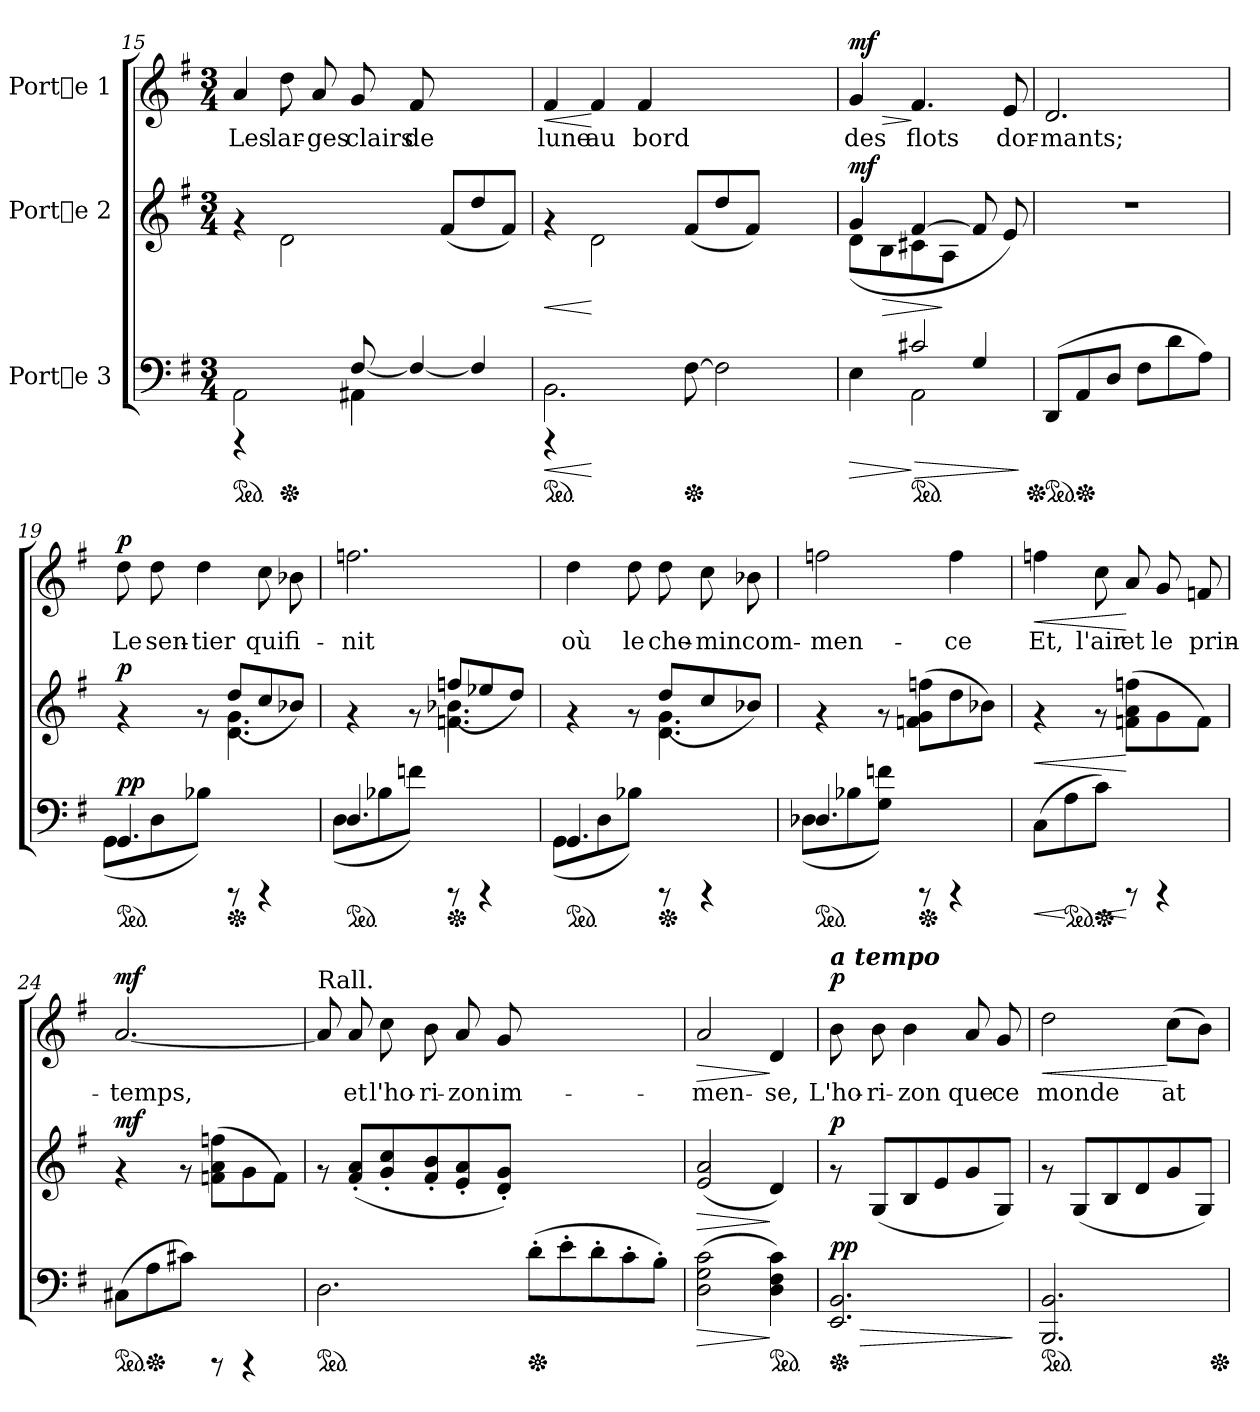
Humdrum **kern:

**kern	**dynam	**kern	**dynam	**kern	**text	**dynam
*part3	*part3	*part2	*part2	*part1	*part1	*part1
*staff3	*staff3	*staff2	*staff2	*staff1	*staff1	*staff1
*I"Porte 3	*	*I"Porte 2	*	*I"Porte 1	*	*
*clefF4	*	*clefG2	*	*clefG2	*	*
*k[f#]	*	*k[f#]	*	*k[f#]	*	*
*G:	*	*G:	*	*G:	*	*
*M3/4	*	*M3/4	*	*M3/4	*	*
*ped	*	*	*	*	*	*
=15	=15	=15	=15	=15	=15	=15
*^	*	*	*	*	*	*
*	*^	*	*	*	*	*	*
!	!	!	!	!	!	!	!LO:LY:b	!
4rEEE	2AA\	2ryy	.	4rf	.	4a/	Les	.
*Xped	*	*	*	*	*	*	*	*
!	!	!	!	!	!	!	!LO:LY:b	!
2..ryy	.	.	.	2d\	.	8dd\	lar-	.
!	!	!	!	!	!	!	!LO:LY:b	!
.	.	.	.	.	.	8a/	-ges	.
!	!	!	!	!	!	!	!LO:LY:b	!
.	[<8F#/	4AA#X\	.	.	.	8g/	clairs	.
!	!	!	!	!	!	!	!LO:LY:b	!
.	4F#/_<	.	.	.	.	8f#/	de	.
.	.	4.ryy	.	(>8f#/L	.	4.ryy	.	.
.	4F#/]	.	.	8dd/	.	.	.	.
.	.	.	.	8f#/J)	.	.	.	.
*v	*v	*v	*	*	*	*	*	*
!!LO:LB:g=z
=16	=16	=16	=16	=16	=16	=16
!	!LO:HP:b	!	!	!	!	!
!	!LO:HP:n=1:b	!	!	!	!	!
*^	*	*	*	*	*	*
*ped	*	*	*	*	*	*	*
!	!	!	!	!LO:HP:b	!	!LO:LY:b	!LO:HP:b
4rEEE	2.BB\	< <	4rf	<	4f#/	lune	<
!	!	!	!	!	!	!LO:LY:b	!
1ryy	.	[	2d\	[	4f#/	au	[
!	!	!	!	!	!	!LO:LY:b	!
.	.	.	.	.	4f#/	bord	.
*Xped	*	*	*	*	*	*	*
.	[>8F#\	.	(>8f#/L	.	2ryy	.	.
.	2F#\]	[	8dd/	.	.	.	.
.	.	.	8f#/J)	.	.	.	.
.	.	.	4ryy	.	.	.	.
8ryy	.	.	.	.	8ryy	.	.
=17	=17	=17	=17	=17	=17	=17	=17
!	!	!LO:HP:b	!	!LO:HP:b	!	!LO:LY:b	!LO:HP:b
*	*^	*	*^	*	*	*	*
!	!	!	!LO:DY:n=1:a	!	!	!	!	!	!
!	!	!	!LO:DY:n=2:a	!	!	!LO:DY:n=1:a	!	!	!LO:DY:n=1:a
2ryy	4E\	4ryy	> mf mf	4g/	(>8d\L	> mf	4g/	des	> mf
.	.	.	.	.	8B\	.	.	.	.
*ped	*	*	*	*	*	*	*	*	*
!	!	!	!LO:HP:n=1:b	!	!	!	!	!LO:LY:b	!
.	2c#X/	2AA\	] >	[<4f#/	8c#X\	.	4.f#/	flots	]
.	.	.	.	.	8A\J	]	.	.	.
4G/	.	.	.	8f#/]	4ryy	.	.	.	.
!	!	!	!	!	!	!	!	!LO:LY:b	!
.	.	.	.	8e/)	.	.	8e/	dor-	.
*v	*v	*v	*	*	*	*	*	*	*
*	*	*v	*v	*	*	*	*
.	]	.	.	.	.	.
=18	=18	=18	=18	=18	=18	=18
*Xped	*	*	*	*	*	*
*ped	*	*	*	*	*	*
!	!	!	!	!	!LO:LY:b	!
(>8DD/L	.	2.r	.	2.d/	-mants;	.
*Xped	*	*	*	*	*	*
8AA/	.	.	.	.	.	.
8D/J	.	.	.	.	.	.
8F#\L	.	.	.	.	.	.
8d\	.	.	.	.	.	.
8A\J)	.	.	.	.	.	.
=19	=19	=19	=19	=19	=19	=19
*ped	*	*	*	*	*	*
*^	*	*^	*	*	*	*
!	!	!LO:DY:a	!	!	!	!	!LO:LY:b	!
!	!	!LO:DY:n=1:a	!	!	!LO:DY:a	!	!	!LO:DY:a
4.GG/	(>8GG\L	p p	4rf	4.ryy	p	8dd\	Le	p
!	!	!	!	!	!	!	!LO:LY:b	!
.	8D\	.	.	.	.	8dd\	sen-	.
!	!	!	!	!	!	!	!LO:LY:b	!
.	8B-X\J)	.	8rf	.	.	4dd\	-tier	.
*Xped	*	*	*	*	*	*	*	*
8rCCC	4.ryy	.	4.g\ 4.d\	(>8dd/L	.	.	.	.
!	!	!	!	!	!	!	!LO:LY:b	!
4rCCC	.	.	.	8cc/	.	8cc\	qui	.
!	!	!	!	!	!	!	!LO:LY:b	!
.	.	.	.	8b-X/J)	.	8b-X\	fi-	.
!!LO:PB:g=z
=20	=20	=20	=20	=20	=20	=20	=20	=20
*ped	*	*	*	*	*	*	*	*
!	!	!	!	!	!	!	!LO:LY:b	!
4.D/	(>8D\L	.	4rf	4.ryy	.	2.ffn\	-nit	.
.	8B-X\	.	.	.	.	.	.	.
.	8fn\J)	.	8rf	.	.	.	.	.
*Xped	*	*	*	*	*	*	*	*
8rCCC	4.ryy	.	4.b-X\ 4.fn\	(>8ffn/L	.	.	.	.
4rCCC	.	.	.	8ee-X/	.	.	.	.
.	.	.	.	8dd/J)	.	.	.	.
=21	=21	=21	=21	=21	=21	=21	=21	=21
*ped	*	*	*	*	*	*	*	*
!	!	!	!	!	!	!	!LO:LY:b	!
4.GG/	(>8GG\L	.	4rf	4.ryy	.	4dd\	où	.
.	8D\	.	.	.	.	.	.	.
!	!	!	!	!	!	!	!LO:LY:b	!
.	8B-X\J)	.	8rf	.	.	8dd\	le	.
*Xped	*	*	*	*	*	*	*	*
!	!	!	!	!	!	!	!LO:LY:b	!
8rCCC	4.ryy	.	4.g\ 4.d\	(>8dd/L	.	8dd\	che-	.
!	!	!	!	!	!	!	!LO:LY:b	!
4rCCC	.	.	.	8cc/	.	8cc\	-min	.
!	!	!	!	!	!	!	!LO:LY:b	!
.	.	.	.	8b-X/J)	.	8b-X\	com-	.
*	*	*	*v	*v	*	*	*	*
=22	=22	=22	=22	=22	=22	=22	=22
*ped	*	*	*	*	*	*	*
*	*	*	*^	*	*	*	*
!	!	!	!	!	!	!	!LO:LY:b	!
*	*	*	*v	*v	*	*	*	*
4.D-X/	(>8D-X\L	.	4rf	.	2ffn\	-men-	.
.	8B-X\	.	.	.	.	.	.
.	8fn\ 8G\J)	.	8rf	.	.	.	.
*Xped	*	*	*	*	*	*	*
8rCCC	4.ryy	.	(>8ffn\ 8g\ 8fn\L	.	.	.	.
!	!	!	!	!	!	!LO:LY:b	!
4rCCC	.	.	8dd\	.	4ff\	-ce	.
.	.	.	8b-X\J)	.	.	.	.
*v	*v	*	*	*	*	*	*
!!LO:LB:g=z
=23	=23	=23	=23	=23	=23	=23
!	!LO:HP:b	!	!LO:HP:b	!	!LO:LY:b	!LO:HP:b
(>8C\L	<	4rf	<	4ffn\	Et,	<
*ped	*	*	*	*	*	*
8A\	[	.	.	.	.	.
*Xped	*	*	*	*	*	*
!	!LO:HP:b	!	!	!	!LO:LY:b	!
8c\J)	<	8rf	.	8cc\	l'air	.
!	!	!	!	!	!LO:LY:b	!
8rCCC	[	(>8ffn\ 8a\ 8fn\L	[	8a/	et	[
!	!	!	!	!	!LO:LY:b	!
4rCCC	.	8g\	.	8g/	le	.
!	!	!	!	!	!LO:LY:b	!
.	.	8f\J)	.	8fn/	prin-	.
=24	=24	=24	=24	=24	=24	=24
*ped	*	*	*	*	*	*
!	!LO:DY:a	!	!	!	!LO:LY:b	!
!	!LO:DY:n=1:a	!	!LO:DY:a	!	!	!LO:DY:a
(>8C#X\L	mf mf	4rf	mf	[<2.a/	-temps,	mf
*Xped	*	*	*	*	*	*
8A\	.	.	.	.	.	.
8c#X\J)	.	8rf	.	.	.	.
8rCCC	.	(>8ffn\ 8a\ 8fn\L	.	.	.	.
4rCCC	.	8g\	.	.	.	.
.	.	8f\J)	.	.	.	.
=25	=25	=25	=25	=25	=25	=25
*ped	*	*	*	*	*	*
!	!	!	!	!LO:TX:a:t=Rall.	!	!
!	!	!	!	!	!LO:LY:b	!
2.D\	.	8rf	.	8a/]	.	.
!	!	!	!	!	!LO:LY:b	!
.	.	(>8a/'< 8f#/'<L	.	8a/	et	.
!	!	!	!	!	!LO:LY:b	!
.	.	8cc/'< 8g/'<	.	8cc\	l'ho-	.
!	!	!	!	!	!LO:LY:b	!
.	.	8b/'< 8f#/'<	.	8b\	-ri-	.
!	!	!	!	!	!LO:LY:b	!
.	.	8a/'< 8e/'<	.	8a/	-zon	.
!	!	!	!	!	!LO:LY:b	!
.	.	8g/'< 8d/'<J)	.	8g/	im-	.
*Xped	*	*	*	*	*	*
(>8d'>\L	.	2ryy	.	2ryy	.	.
8e'>\	.	.	.	.	.	.
8d'>\	.	.	.	.	.	.
8c'>\	.	.	.	.	.	.
8B'>\J)	.	8ryy	.	8ryy	.	.
=26	=26	=26	=26	=26	=26	=26
!	!LO:HP:b	!	!LO:HP:b	!	!LO:LY:b	!LO:HP:b
(>2c\ 2G\ 2D\	>	(>2a/ 2e/	>	2a/	-men-	>
*ped	*	*	*	*	*	*
!	!	!	!	!	!LO:LY:b	!
4c\ 4F#\ 4D\)	]	4d/)	]	4d/	-se,	]
!!LO:LB:g=z
=27	=27	=27	=27	=27	=27	=27
*Xped	*	*	*	*	*	*
*	*	*	*	*MM98	*	*
!	!	!	!	!LO:TX:a:Bi:t=a tempo	!	!
!	!LO:HP:b	!	!	!	!LO:LY:b	!
!	!LO:DY:n=1:a	!	!	!	!	!
!	!LO:DY:n=2:a	!	!LO:DY:a	!	!	!LO:DY:a
2.BB/ 2.EE/	> p p	8rf	p	8b\	L'ho-	p
!	!	!	!	!	!LO:LY:b	!
.	.	(>8G/L	.	8b\	-ri-	.
!	!	!	!	!	!LO:LY:b	!
.	.	8B/	.	4b\	-zon	.
.	.	8e/	.	.	.	.
!	!	!	!	!	!LO:LY:b	!
.	.	8g/	.	8a/	que	.
!	!	!	!	!	!LO:LY:b	!
.	.	8G/J)	.	8g/	ce	.
.	]	.	.	.	.	.
=28	=28	=28	=28	=28	=28	=28
*ped	*	*	*	*	*	*
!	!	!	!	!	!LO:LY:b	!LO:HP:b
2.BB/ 2.BBB/	.	8rf	.	2dd\	monde	<
.	.	(>8G/L	.	.	.	.
.	.	8B/	.	.	.	.
.	.	8d/	.	.	.	.
!	!	!	!	!	!LO:LY:b	!
.	.	8g/	.	(>8cc\L	at-	[
!	!	!	!	!	!LO:LY:b	!
.	.	8G/J)	.	8b\J)	--	.
*Xped	*	*	*	*	*	*
=	=	=	=	=	=	=
*-	*-	*-	*-	*-	*-	*-
